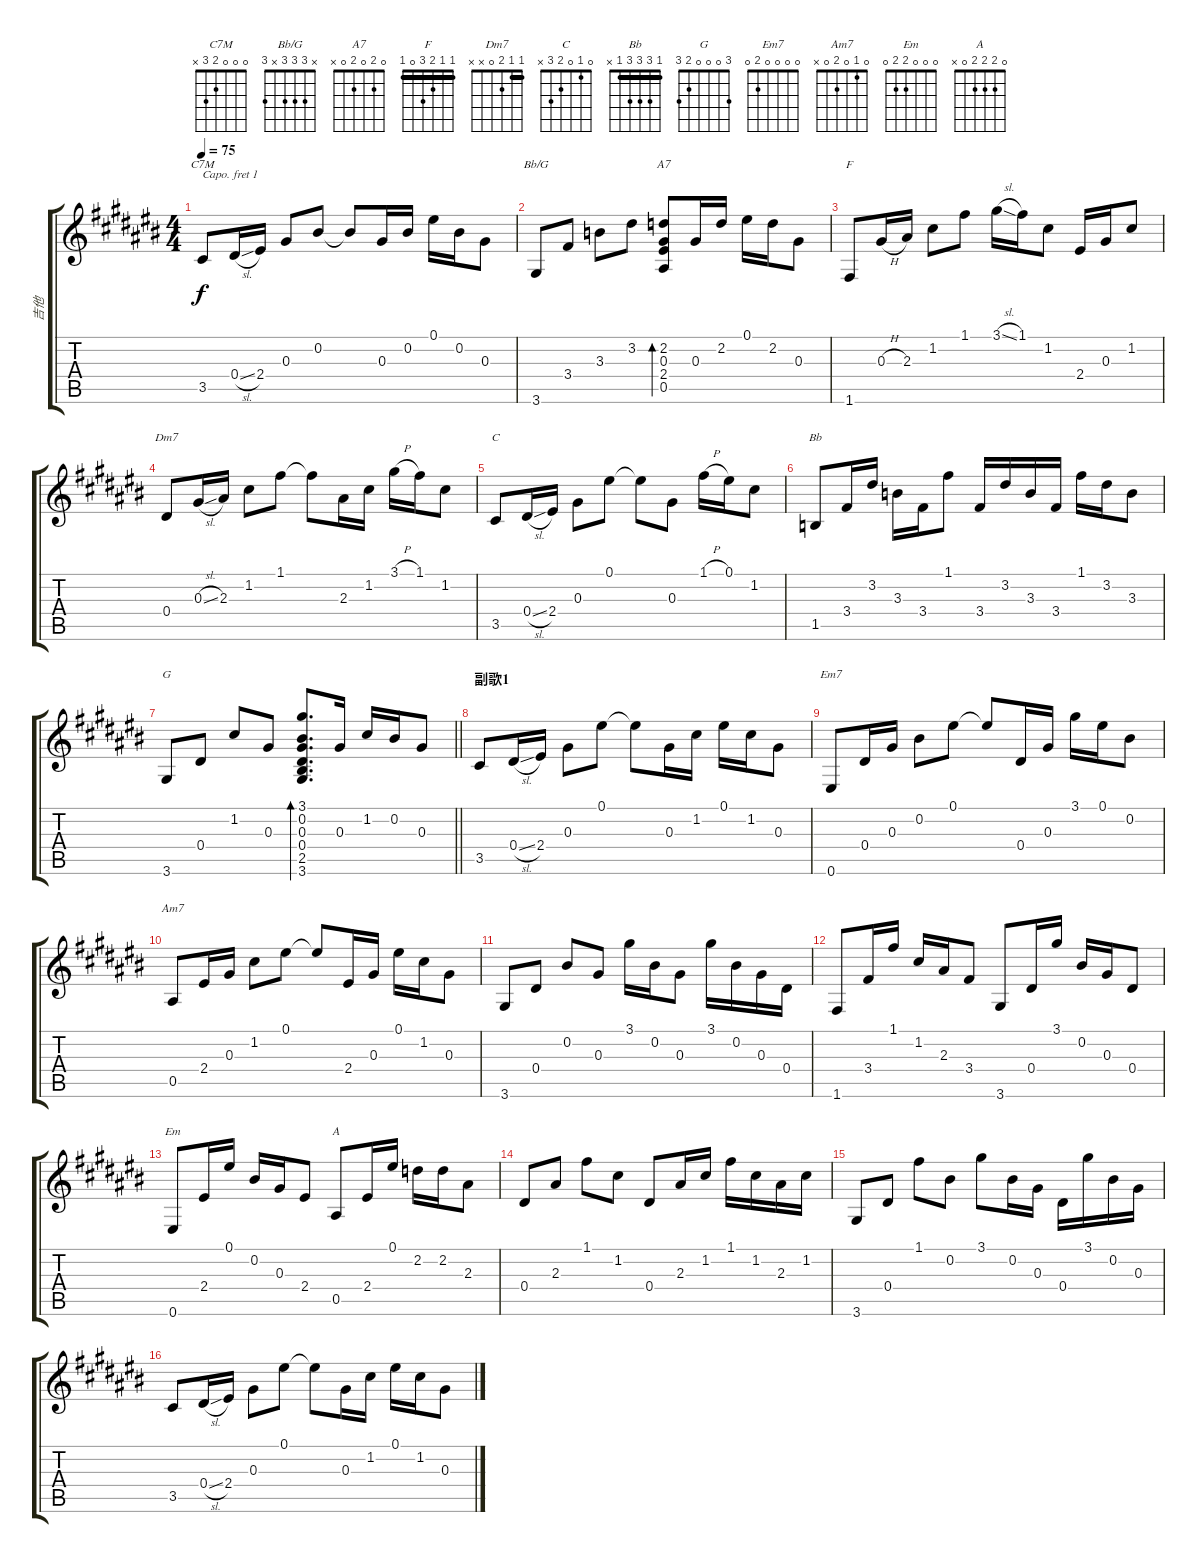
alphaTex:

\track ("吉他" "吉他") {instrument acousticguitarsteel}
\staff {score tabs}
\capo 1
\tuning (E4 B3 G3 D3 A2 E2) {hide}
\chord ("C7M" 0 0 0 2 3 x)
\chord ("Bb/G" x 3 3 3 x 3)
\chord ("A7" 0 2 0 2 0 x)
\chord ("F" 1 1 2 3 0 1) {barre 1}
\chord ("Dm7" 1 1 2 0 x x) {barre 1}
\chord ("C" 0 1 0 2 3 x)
\chord ("Bb" 1 3 3 3 1 x) {barre 1}
\chord ("G" 3 0 0 0 2 3)
\chord ("Em7" 0 0 0 0 2 0)
\chord ("Am7" 0 1 0 2 0 x)
\chord ("Em" 0 0 0 2 2 0)
\chord ("A" 0 2 2 2 0 x)
\ts (4 4)
\tempo 75
\clef g2
\ks c#
3.5.8{ch "C7M" dy f} 0.4{sl}.16 2.4.16 0.3.8 0.2.8 0.2{t}.8 0.3.16 0.2.16 0.1.16 0.2.16 0.3.8 |
3.6.8{ch "Bb/G"} 3.4.8 3.3.8 3.2.8 (2.2 0.3 2.4 0.5).8{bd 60 ch "A7"} 0.3.16 2.2.16 0.1.16 2.2.16 0.3.8 |
1.6.8{ch "F"} 0.3{h}.16 2.3.16 1.2.8 1.1.8 3.1{sl}.16 1.1.16 1.2.8 2.4.16 0.3.16 1.2.8 |
0.4.8{ch "Dm7"} 0.3{sl}.16 2.3.16 1.2.8 1.1.8 1.1{t}.8 2.3.16 1.2.16 3.1{h}.16 1.1.16 1.2.8 |
3.5.8{ch "C"} 0.4{sl}.16 2.4.16 0.3.8 0.1.8 0.1{t}.8 0.3.8 1.1{h}.16 0.1.16 1.2.8 |
1.5.8{ch "Bb"} 3.4.16 3.2.16 3.3.16 3.4.16 1.1.8 3.4.16 3.2.16 3.3.16 3.4.16 1.1.16 3.2.16 3.3.8 |
\barLineRight lightlight
3.6.8{ch "G"} 0.4.8 1.2.8 0.3.8 (3.1 0.2 0.3 0.4 2.5 3.6).8{d bd 60} 0.3.16 1.2.16 0.2.16 0.3.8 |
\section ("" "副歌1")
3.5.8 0.4{sl}.16 2.4.16 0.3.8 0.1.8 0.1{t}.8 0.3.16 1.2.16 0.1.16 1.2.16 0.3.8 |
0.6.8{ch "Em7"} 0.4.16 0.3.16 0.2.8 0.1.8 0.1{t}.8 0.4.16 0.3.16 3.1.16 0.1.16 0.2.8 |
0.5.8{ch "Am7"} 2.4.16 0.3.16 1.2.8 0.1.8 0.1{t}.8 2.4.16 0.3.16 0.1.16 1.2.16 0.3.8 |
3.6.8 0.4.8 0.2.8 0.3.8 3.1.16 0.2.16 0.3.8 3.1.16 0.2.16 0.3.16 0.4.16 |
1.6.8 3.4.16 1.1.16 1.2.16 2.3.16 3.4.8 3.6.8 0.4.16 3.1.16 0.2.16 0.3.16 0.4.8 |
0.6.8{ch "Em"} 2.4.16 0.1.16 0.2.16 0.3.16 2.4.8 0.5.8{ch "A"} 2.4.16 0.1.16 2.2.16 2.2.16 2.3.8 |
0.4.8 2.3.8 1.1.8 1.2.8 0.4.8 2.3.16 1.2.16 1.1.16 1.2.16 2.3.16 1.2.16 |
3.6.8 0.4.8 1.1.8 0.2.8 3.1.8 0.2.16 0.3.16 0.4.16 3.1.16 0.2.16 0.3.16 |
3.5.8 0.4{sl}.16 2.4.16 0.3.8 0.1.8 0.1{t}.8 0.3.16 1.2.16 0.1.16 1.2.16 0.3.8
